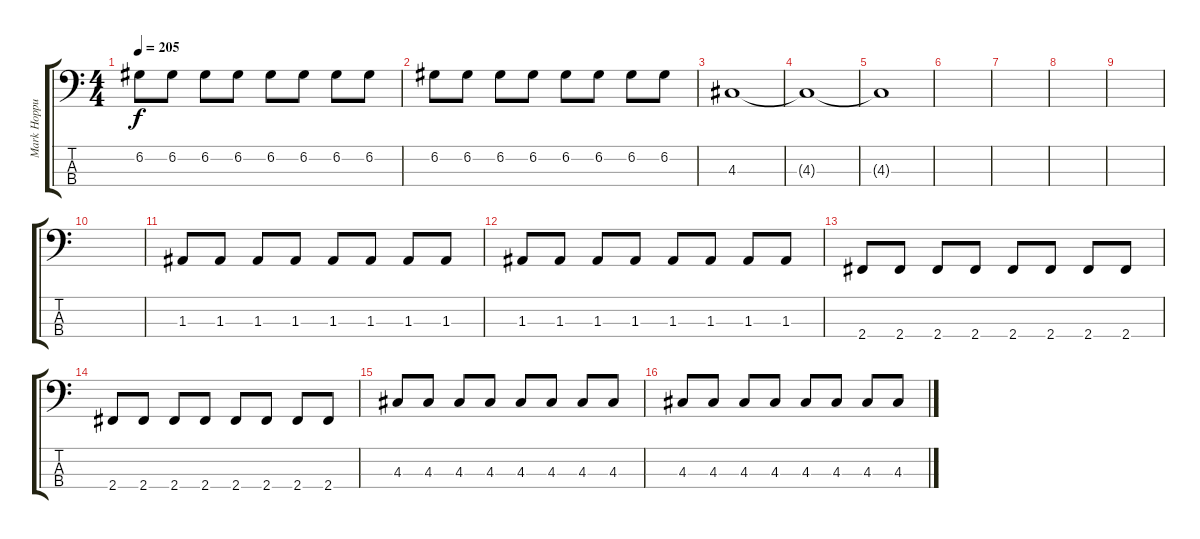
\track ("Mark Hoppus (Bass)" "Mark Hoppu") {instrument electricbasspick}
\staff {score tabs}
\tuning (G2 D2 A1 E1) {hide}
\ts (4 4)
\tempo 205
\clef f4
\ks c
6.2.8{dy f} 6.2.8 6.2.8 6.2.8 6.2.8 6.2.8 6.2.8 6.2.8 |
6.2.8 6.2.8 6.2.8 6.2.8 6.2.8 6.2.8 6.2.8 6.2.8 |
4.3.1 |
4.3{t}.1 |
4.3{t}.1 |
|
|
|
|
|
1.3.8 1.3.8 1.3.8 1.3.8 1.3.8 1.3.8 1.3.8 1.3.8 |
1.3.8 1.3.8 1.3.8 1.3.8 1.3.8 1.3.8 1.3.8 1.3.8 |
2.4.8 2.4.8 2.4.8 2.4.8 2.4.8 2.4.8 2.4.8 2.4.8 |
2.4.8 2.4.8 2.4.8 2.4.8 2.4.8 2.4.8 2.4.8 2.4.8 |
4.3.8 4.3.8 4.3.8 4.3.8 4.3.8 4.3.8 4.3.8 4.3.8 |
4.3.8 4.3.8 4.3.8 4.3.8 4.3.8 4.3.8 4.3.8 4.3.8
